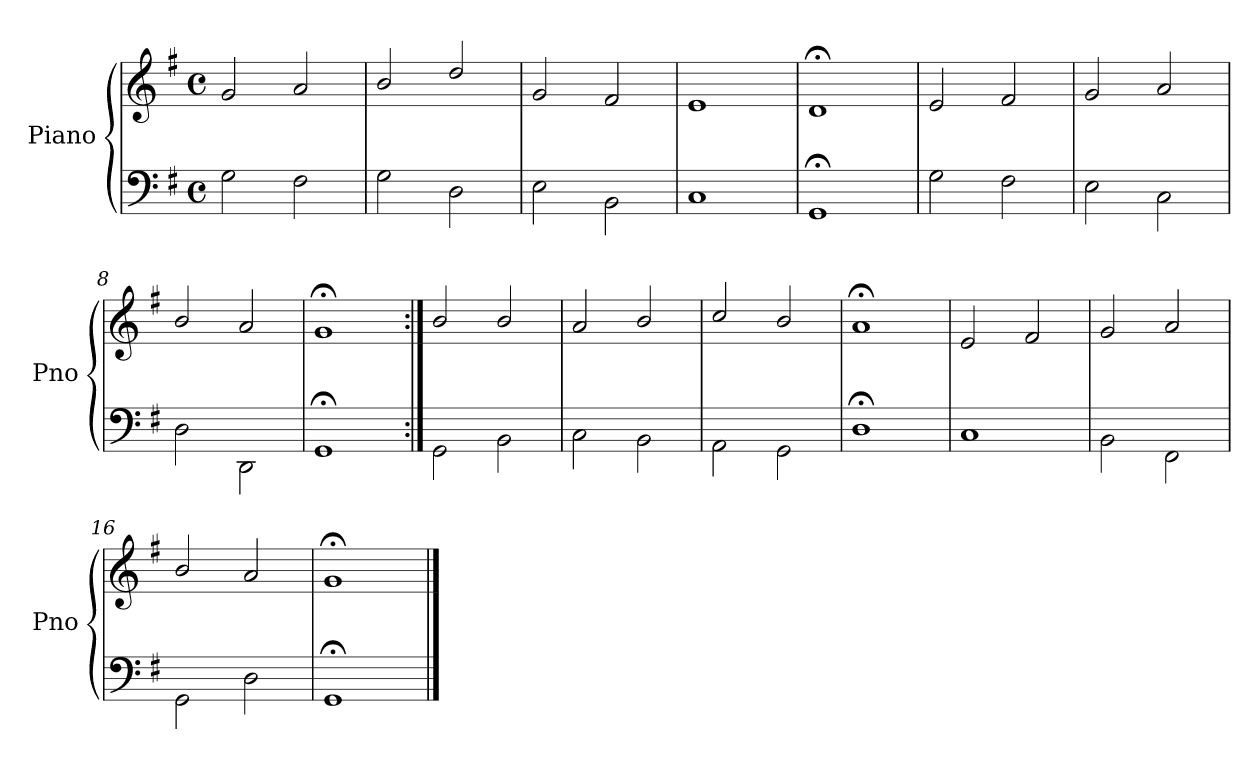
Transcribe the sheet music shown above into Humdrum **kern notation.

**kern	**kern
*part1	*part1
*staff2	*staff1
*I"Piano	*
*I'Pno	*
*clefF4	*clefG2
*k[f#]	*k[f#]
*G:	*G:
*M4/4	*M4/4
*met(c)	*met(c)
=1	=1
2G\	2g/
2F#\	2a/
=2	=2
2G\	2b/
2D\	2dd/
=3	=3
2E\	2g/
2BB\	2f#/
=4	=4
1C\	1e/
=5	=5
1GG;\	1d;</
=6	=6
2G\	2e/
2F#\	2f#/
=7	=7
2E\	2g/
2C\	2a/
=8	=8
2D\	2b/
2DD\	2a/
=9	=9
1GG;\	1g;</
!!LO:LB:g=z
=10:|!	=10:|!
2GG\	2b/
2BB\	2b/
=11	=11
2C\	2a/
2BB\	2b/
=12	=12
2AA\	2cc/
2GG\	2b/
=13	=13
1D;\	1a;</
=14	=14
1C\	2e/
.	2f#/
=15	=15
2BB\	2g/
2FF#\	2a/
=16	=16
2GG\	2b/
2D\	2a/
=17	=17
1GG;\	1g;</
==	==
*-	*-
